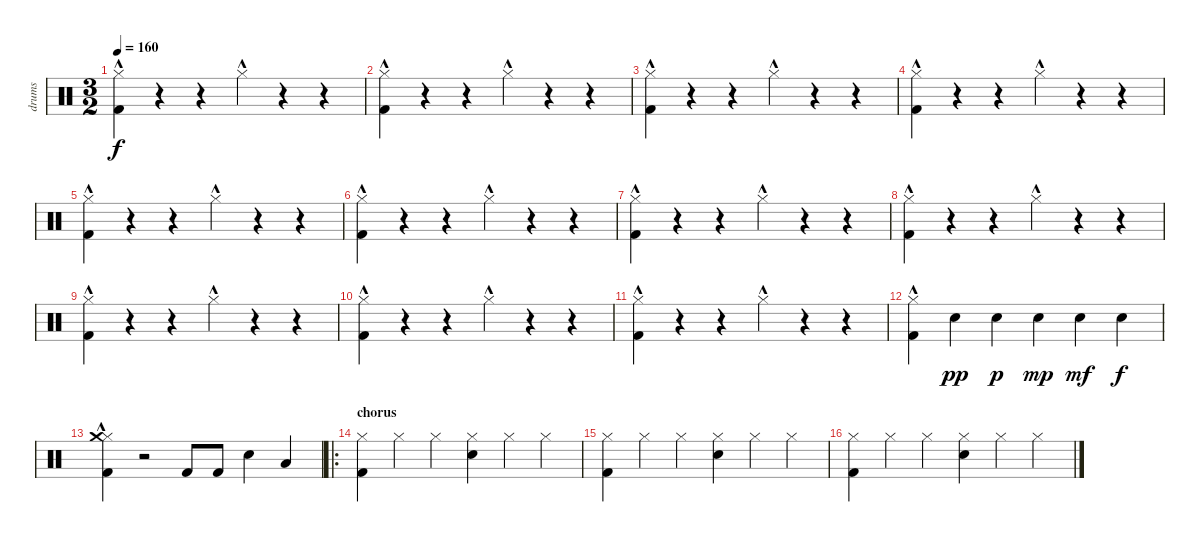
\track ("drums" "drums") {instrument percussion}
\staff {score}
\articulation defaults
\ts (3 2)
\tempo 160
\clef neutral
\ks c
("Kick (hit) 2"{hac} "Hi-Hat (closed)"{hac}).4{dy f} r.4 r.4 "Hi-Hat (closed)"{hac}.4 r.4 r.4 |
("Kick (hit) 2"{hac} "Hi-Hat (closed)"{hac}).4 r.4 r.4 "Hi-Hat (closed)"{hac}.4 r.4 r.4 |
("Kick (hit) 2"{hac} "Hi-Hat (closed)"{hac}).4 r.4 r.4 "Hi-Hat (closed)"{hac}.4 r.4 r.4 |
("Kick (hit) 2"{hac} "Hi-Hat (closed)"{hac}).4 r.4 r.4 "Hi-Hat (closed)"{hac}.4 r.4 r.4 |
("Kick (hit) 2"{hac} "Hi-Hat (closed)"{hac}).4 r.4 r.4 "Hi-Hat (closed)"{hac}.4 r.4 r.4 |
("Kick (hit) 2"{hac} "Hi-Hat (closed)"{hac}).4 r.4 r.4 "Hi-Hat (closed)"{hac}.4 r.4 r.4 |
("Kick (hit) 2"{hac} "Hi-Hat (closed)"{hac}).4 r.4 r.4 "Hi-Hat (closed)"{hac}.4 r.4 r.4 |
("Kick (hit) 2"{hac} "Hi-Hat (closed)"{hac}).4 r.4 r.4 "Hi-Hat (closed)"{hac}.4 r.4 r.4 |
("Kick (hit) 2"{hac} "Hi-Hat (closed)"{hac}).4 r.4 r.4 "Hi-Hat (closed)"{hac}.4 r.4 r.4 |
("Kick (hit) 2"{hac} "Hi-Hat (closed)"{hac}).4 r.4 r.4 "Hi-Hat (closed)"{hac}.4 r.4 r.4 |
("Kick (hit) 2"{hac} "Hi-Hat (closed)"{hac}).4 r.4 r.4 "Hi-Hat (closed)"{hac}.4 r.4 r.4 |
("Kick (hit) 2"{hac} "Hi-Hat (closed)"{hac}).4 "Snare (hit) 2".4{dy pp} "Snare (hit) 2".4{dy p} "Snare (hit) 2".4{dy mp} "Snare (hit) 2".4{dy mf} "Snare (hit) 2".4{dy f} |
("Kick (hit) 2"{hac} "Hi-Hat (closed)"{hac} "Crash medium (hit)").4 r.2 "Kick (hit) 2".8 "Kick (hit) 2".8 "Electric Snare (hit)".4 "Low Floor Tom (hit)".4 |
\ro
\section ("" "chorus")
("Hi-Hat (closed)" "Kick (hit) 2").4 "Hi-Hat (closed)".4 "Hi-Hat (closed)".4 ("Hi-Hat (closed)" "Snare (hit) 2").4 "Hi-Hat (closed)".4 "Hi-Hat (closed)".4 |
("Hi-Hat (closed)" "Kick (hit) 2").4 "Hi-Hat (closed)".4 "Hi-Hat (closed)".4 ("Hi-Hat (closed)" "Snare (hit) 2").4 "Hi-Hat (closed)".4 "Hi-Hat (closed)".4 |
("Hi-Hat (closed)" "Kick (hit) 2").4 "Hi-Hat (closed)".4 "Hi-Hat (closed)".4 ("Hi-Hat (closed)" "Snare (hit) 2").4 "Hi-Hat (closed)".4 "Hi-Hat (closed)".4
